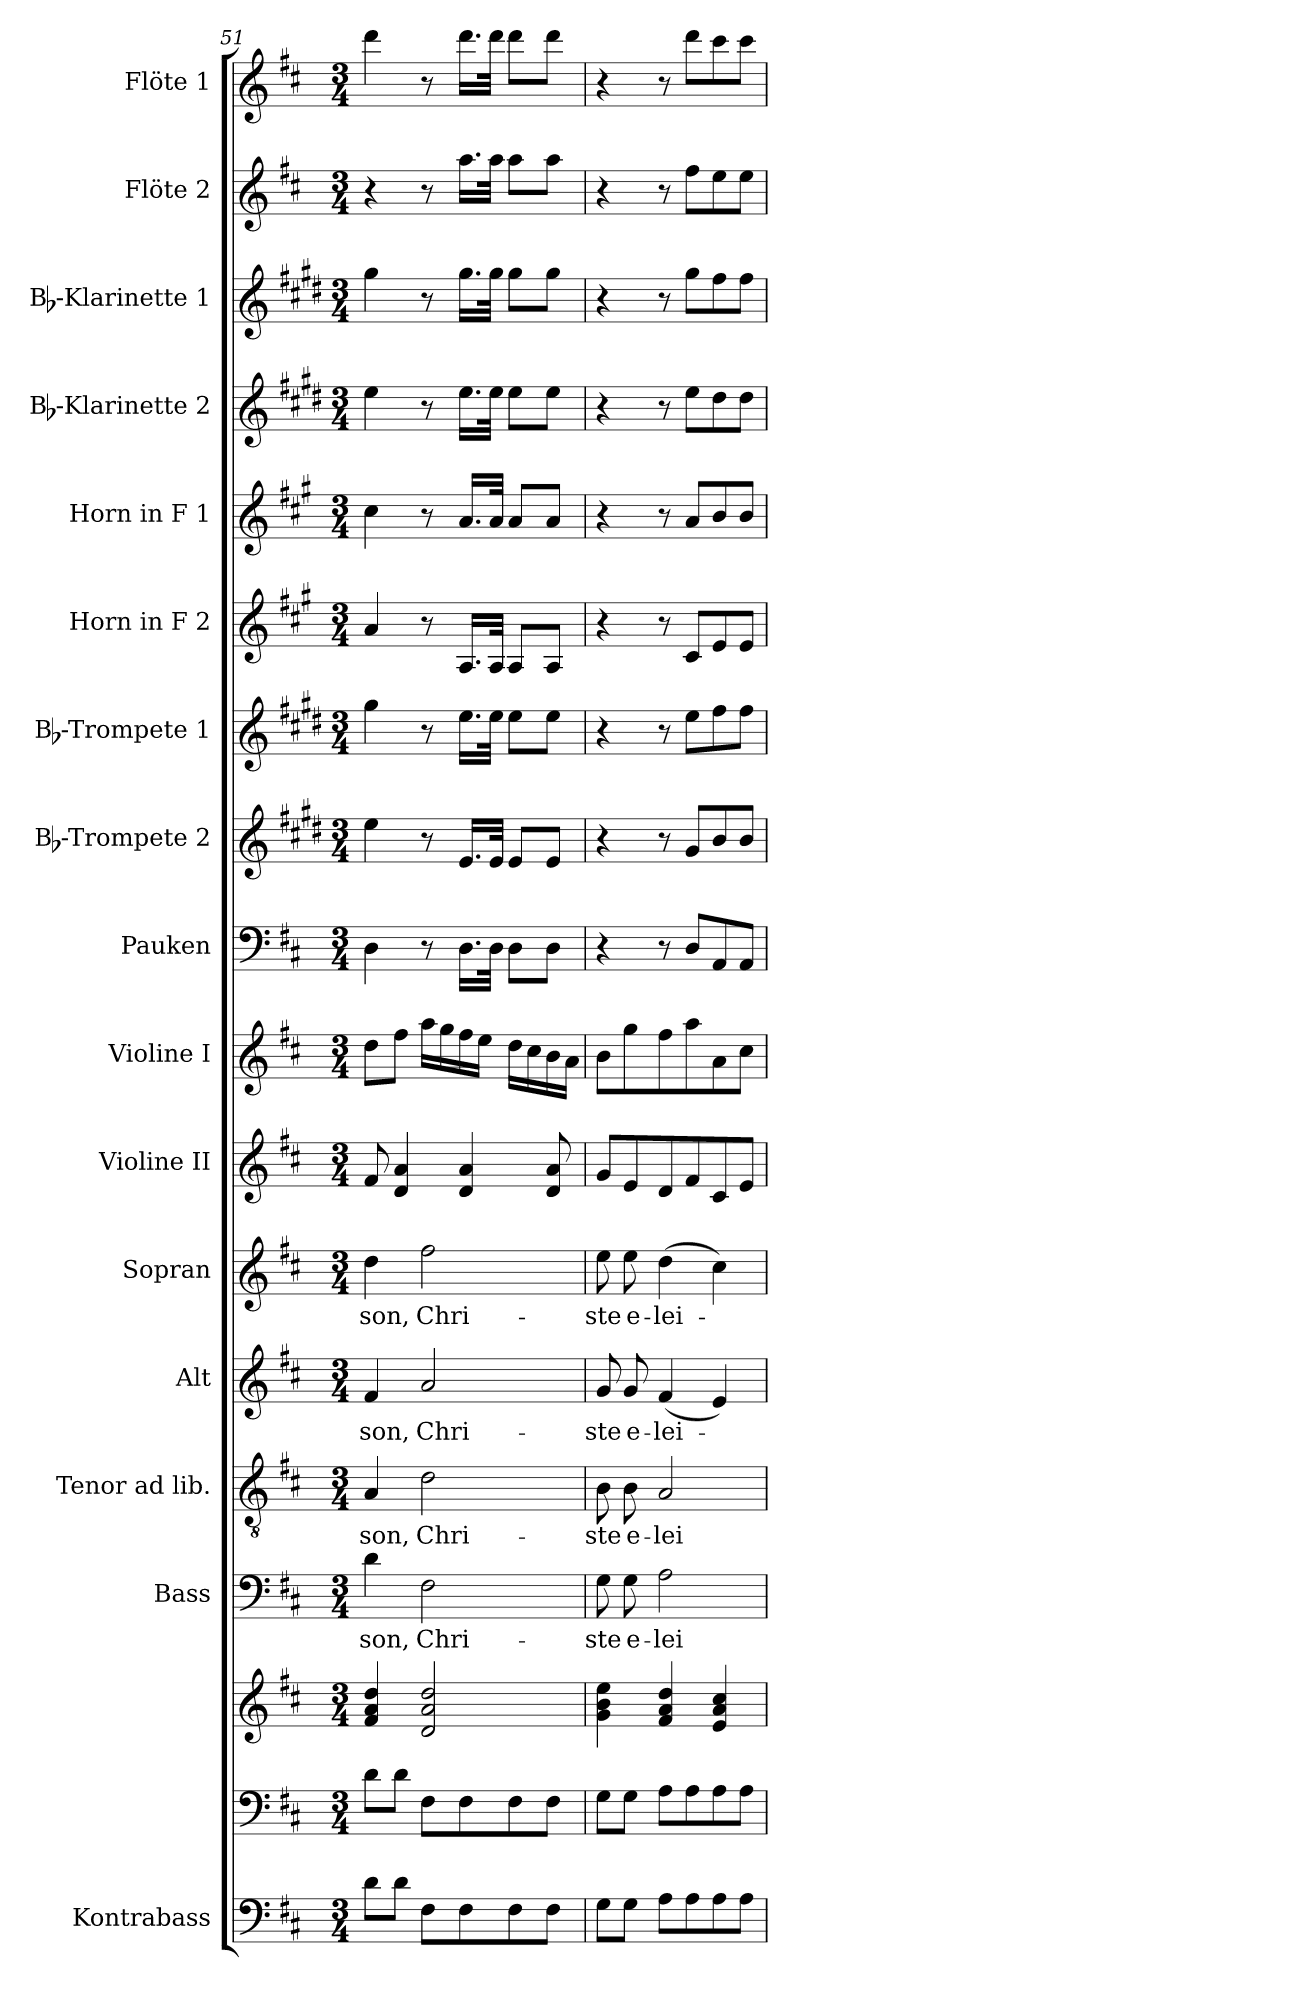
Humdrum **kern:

**kern	**kern	**kern	**kern	**text	**kern	**text	**kern	**text	**kern	**text	**kern	**kern	**kern	**kern	**kern	**kern	**kern	**kern	**kern	**kern	**kern
*part17	*part16	*part16	*part15	*part15	*part14	*part14	*part13	*part13	*part12	*part12	*part11	*part10	*part9	*part8	*part7	*part6	*part5	*part4	*part3	*part2	*part1
*staff18	*staff17	*staff16	*staff15	*staff15	*staff14	*staff14	*staff13	*staff13	*staff12	*staff12	*staff11	*staff10	*staff9	*staff8	*staff7	*staff6	*staff5	*staff4	*staff3	*staff2	*staff1
*I"Kontrabass	*	*	*I"Bass	*	*I"Tenor ad lib.	*	*I"Alt	*	*I"Sopran	*	*I"Violine II	*I"Violine I	*I"Pauken	*I"Bb-Trompete 2	*I"Bb-Trompete 1	*I"Horn in F 2	*I"Horn in F 1	*I"Bb-Klarinette 2	*I"Bb-Klarinette 1	*I"Flöte 2	*I"Flöte 1
*I'Kb.	*	*	*I'B.	*	*I'T.	*	*I'A.	*	*I'S.	*	*I'Vl. II	*I'Vl. I	*I'Pk.	*I'Bb Trp. 2	*I'Bb Trp. 1	*	*	*I'Bb Kl. 2	*I'Bb Kl. 1	*I'Fl. 2	*I'Fl. 1
*clefF4	*clefF4	*clefG2	*clefF4	*	*clefGv2	*	*clefG2	*	*clefG2	*	*clefG2	*clefG2	*clefF4	*clefG2	*clefG2	*clefG2	*clefG2	*clefG2	*clefG2	*clefG2	*clefG2
*ITrd7c12	*	*	*	*	*	*	*	*	*	*	*	*	*	*ITrd1c2	*ITrd1c2	*ITrd4c7	*ITrd4c7	*ITrd1c2	*ITrd1c2	*	*
*k[f#c#]	*k[f#c#]	*k[f#c#]	*k[f#c#]	*	*k[f#c#]	*	*k[f#c#]	*	*k[f#c#]	*	*k[f#c#]	*k[f#c#]	*k[f#c#]	*k[f#c#]	*k[f#c#]	*k[f#c#]	*k[f#c#]	*k[f#c#]	*k[f#c#]	*k[f#c#]	*k[f#c#]
*D:	*D:	*D:	*D:	*	*D:	*	*D:	*	*D:	*	*D:	*D:	*D:	*D:	*D:	*D:	*D:	*D:	*D:	*D:	*D:
*M3/4	*M3/4	*M3/4	*M3/4	*	*M3/4	*	*M3/4	*	*M3/4	*	*M3/4	*M3/4	*M3/4	*M3/4	*M3/4	*M3/4	*M3/4	*M3/4	*M3/4	*M3/4	*M3/4
=51	=51	=51	=51	=51	=51	=51	=51	=51	=51	=51	=51	=51	=51	=51	=51	=51	=51	=51	=51	=51	=51
!	!	!	!	!LO:LY:b	!	!LO:LY:b	!	!LO:LY:b	!	!LO:LY:b	!	!	!	!	!	!	!	!	!	!	!
8D\L	8d\L	4f#/ 4a/ 4dd/	4d\	-son,	4A/	-son,	4f#/	-son,	4dd\	-son,	8f#/	8dd\L	4D\	4dd\	4ff#\	4d/	4f#\	4dd\	4ff#\	4r	4ddd\
8D\J	8d\J	.	.	.	.	.	.	.	.	.	4d/ 4a/	8ff#\J	.	.	.	.	.	.	.	.	.
!	!	!	!	!LO:LY:b	!	!LO:LY:b	!	!LO:LY:b	!	!LO:LY:b	!	!	!	!	!	!	!	!	!	!	!
8FF#\L	8F#\L	2d/ 2a/ 2dd/	2F#\	Chri-	2d\	Chri-	2a/	Chri-	2ff#\	Chri-	.	16aa\LL	8r	8r	8r	8r	8r	8r	8r	8r	8r
.	.	.	.	.	.	.	.	.	.	.	.	16gg\	.	.	.	.	.	.	.	.	.
8FF#\	8F#\	.	.	.	.	.	.	.	.	.	4d/ 4a/	16ff#\	16.D\LL	16.d/LL	16.dd\LL	16.D/LL	16.d/LL	16.dd\LL	16.ff#\LL	16.aa\LL	16.ddd\LL
.	.	.	.	.	.	.	.	.	.	.	.	16ee\JJ	.	.	.	.	.	.	.	.	.
.	.	.	.	.	.	.	.	.	.	.	.	.	32D\JJk	32d/JJk	32dd\JJk	32D/JJk	32d/JJk	32dd\JJk	32ff#\JJk	32aa\JJk	32ddd\JJk
8FF#\	8F#\	.	.	.	.	.	.	.	.	.	.	16dd\LL	8D\L	8d/L	8dd\L	8D/L	8d/L	8dd\L	8ff#\L	8aa\L	8ddd\L
.	.	.	.	.	.	.	.	.	.	.	.	16cc#\	.	.	.	.	.	.	.	.	.
8FF#\J	8F#\J	.	.	.	.	.	.	.	.	.	8d/ 8a/	16b\	8D\J	8d/J	8dd\J	8D/J	8d/J	8dd\J	8ff#\J	8aa\J	8ddd\J
.	.	.	.	.	.	.	.	.	.	.	.	16a\JJ	.	.	.	.	.	.	.	.	.
!!LO:PB:g=z
=52	=52	=52	=52	=52	=52	=52	=52	=52	=52	=52	=52	=52	=52	=52	=52	=52	=52	=52	=52	=52	=52
!	!	!	!	!LO:LY:b	!	!LO:LY:b	!	!LO:LY:b	!	!LO:LY:b	!	!	!	!	!	!	!	!	!	!	!
8GG\L	8G\L	4g\ 4b\ 4ee\	8G\	-ste	8B\	-ste	8g/	-ste	8ee\	-ste	8g/L	8b\L	4r	4r	4r	4r	4r	4r	4r	4r	4r
!	!	!	!	!LO:LY:b	!	!LO:LY:b	!	!LO:LY:b	!	!LO:LY:b	!	!	!	!	!	!	!	!	!	!	!
8GG\J	8G\J	.	8G\	e-	8B\	e-	8g/	e-	8ee\	e-	8e/	8gg\	.	.	.	.	.	.	.	.	.
!	!	!	!	!LO:LY:b	!	!LO:LY:b	!	!LO:LY:b	!	!LO:LY:b	!	!	!	!	!	!	!	!	!	!	!
8AA\L	8A\L	4f#/ 4a/ 4dd/	2A\	-lei-	2A/	-lei-	(<4f#/	-lei-	(>4dd\	-lei-	8d/	8ff#\	8r	8r	8r	8r	8r	8r	8r	8r	8r
8AA\	8A\	.	.	.	.	.	.	.	.	.	8f#/	8aa\	8D/L	8f#/L	8dd\L	8F#/L	8d/L	8dd\L	8ff#\L	8ff#\L	8ddd\L
8AA\	8A\	4e/ 4a/ 4cc#/	.	.	.	.	4e/)	.	4cc#\)	.	8c#/	8a\	8AA/	8a/	8ee\	8A/	8e/	8cc#\	8ee\	8ee\	8ccc#\
8AA\J	8A\J	.	.	.	.	.	.	.	.	.	8e/J	8cc#\J	8AA/J	8a/J	8ee\J	8A/J	8e/J	8cc#\J	8ee\J	8ee\J	8ccc#\J
=	=	=	=	=	=	=	=	=	=	=	=	=	=	=	=	=	=	=	=	=	=
*-	*-	*-	*-	*-	*-	*-	*-	*-	*-	*-	*-	*-	*-	*-	*-	*-	*-	*-	*-	*-	*-
